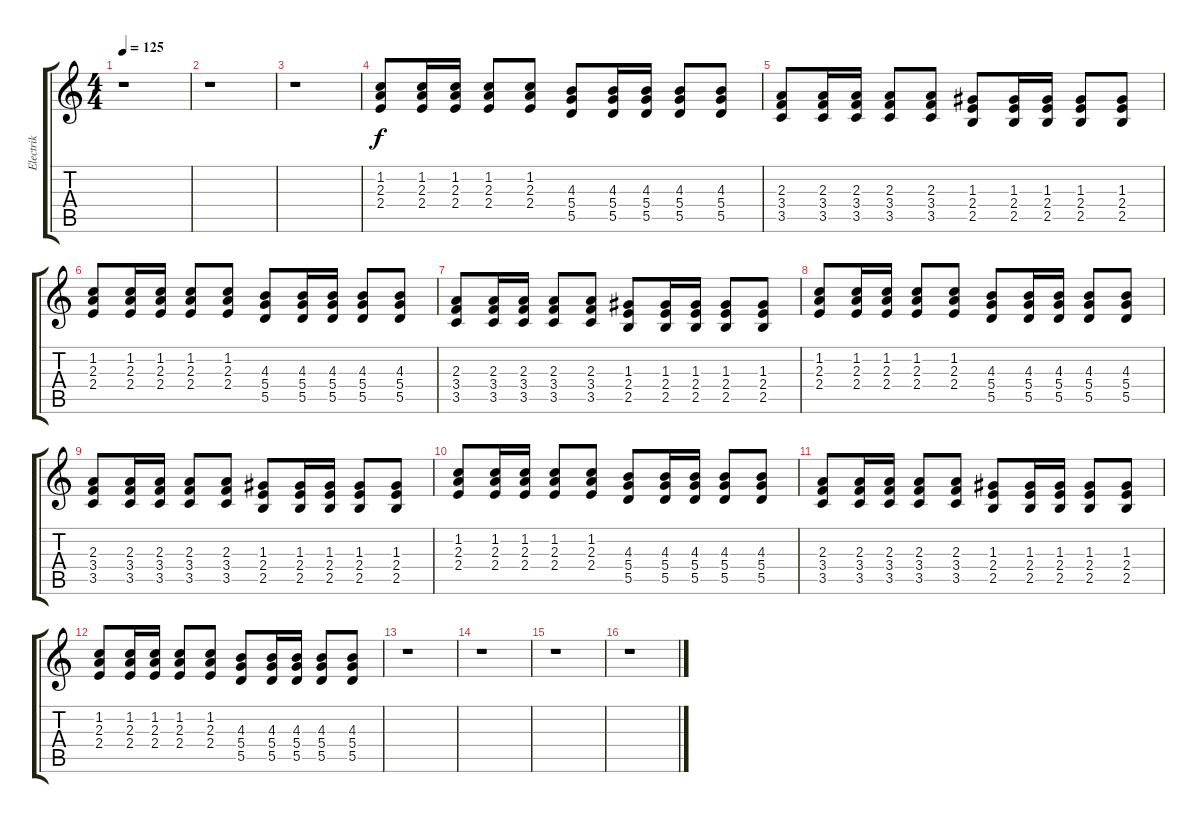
\track ("Electrik" "Electrik") {instrument distortionguitar}
\staff {score tabs}
\tuning (E4 B3 G3 D3 A2 E2) {hide}
\ts (4 4)
\tempo 125
\clef g2
\ks c
r.1{dy f} |
r.1 |
r.1 |
(1.2 2.3 2.4).8 (1.2 2.3 2.4).16 (1.2 2.3 2.4).16 (1.2 2.3 2.4).8 (1.2 2.3 2.4).8 (4.3 5.4 5.5).8 (4.3 5.4 5.5).16 (4.3 5.4 5.5).16 (4.3 5.4 5.5).8 (4.3 5.4 5.5).8 |
(2.3 3.4 3.5).8 (2.3 3.4 3.5).16 (2.3 3.4 3.5).16 (2.3 3.4 3.5).8 (2.3 3.4 3.5).8 (1.3 2.4 2.5).8 (1.3 2.4 2.5).16 (1.3 2.4 2.5).16 (1.3 2.4 2.5).8 (1.3 2.4 2.5).8 |
(1.2 2.3 2.4).8 (1.2 2.3 2.4).16 (1.2 2.3 2.4).16 (1.2 2.3 2.4).8 (1.2 2.3 2.4).8 (4.3 5.4 5.5).8 (4.3 5.4 5.5).16 (4.3 5.4 5.5).16 (4.3 5.4 5.5).8 (4.3 5.4 5.5).8 |
(2.3 3.4 3.5).8 (2.3 3.4 3.5).16 (2.3 3.4 3.5).16 (2.3 3.4 3.5).8 (2.3 3.4 3.5).8 (1.3 2.4 2.5).8 (1.3 2.4 2.5).16 (1.3 2.4 2.5).16 (1.3 2.4 2.5).8 (1.3 2.4 2.5).8 |
(1.2 2.3 2.4).8 (1.2 2.3 2.4).16 (1.2 2.3 2.4).16 (1.2 2.3 2.4).8 (1.2 2.3 2.4).8 (4.3 5.4 5.5).8 (4.3 5.4 5.5).16 (4.3 5.4 5.5).16 (4.3 5.4 5.5).8 (4.3 5.4 5.5).8 |
(2.3 3.4 3.5).8 (2.3 3.4 3.5).16 (2.3 3.4 3.5).16 (2.3 3.4 3.5).8 (2.3 3.4 3.5).8 (1.3 2.4 2.5).8 (1.3 2.4 2.5).16 (1.3 2.4 2.5).16 (1.3 2.4 2.5).8 (1.3 2.4 2.5).8 |
(1.2 2.3 2.4).8 (1.2 2.3 2.4).16 (1.2 2.3 2.4).16 (1.2 2.3 2.4).8 (1.2 2.3 2.4).8 (4.3 5.4 5.5).8 (4.3 5.4 5.5).16 (4.3 5.4 5.5).16 (4.3 5.4 5.5).8 (4.3 5.4 5.5).8 |
(2.3 3.4 3.5).8 (2.3 3.4 3.5).16 (2.3 3.4 3.5).16 (2.3 3.4 3.5).8 (2.3 3.4 3.5).8 (1.3 2.4 2.5).8 (1.3 2.4 2.5).16 (1.3 2.4 2.5).16 (1.3 2.4 2.5).8 (1.3 2.4 2.5).8 |
(1.2 2.3 2.4).8 (1.2 2.3 2.4).16 (1.2 2.3 2.4).16 (1.2 2.3 2.4).8 (1.2 2.3 2.4).8 (4.3 5.4 5.5).8 (4.3 5.4 5.5).16 (4.3 5.4 5.5).16 (4.3 5.4 5.5).8 (4.3 5.4 5.5).8 |
r.1 |
r.1 |
r.1 |
r.1
